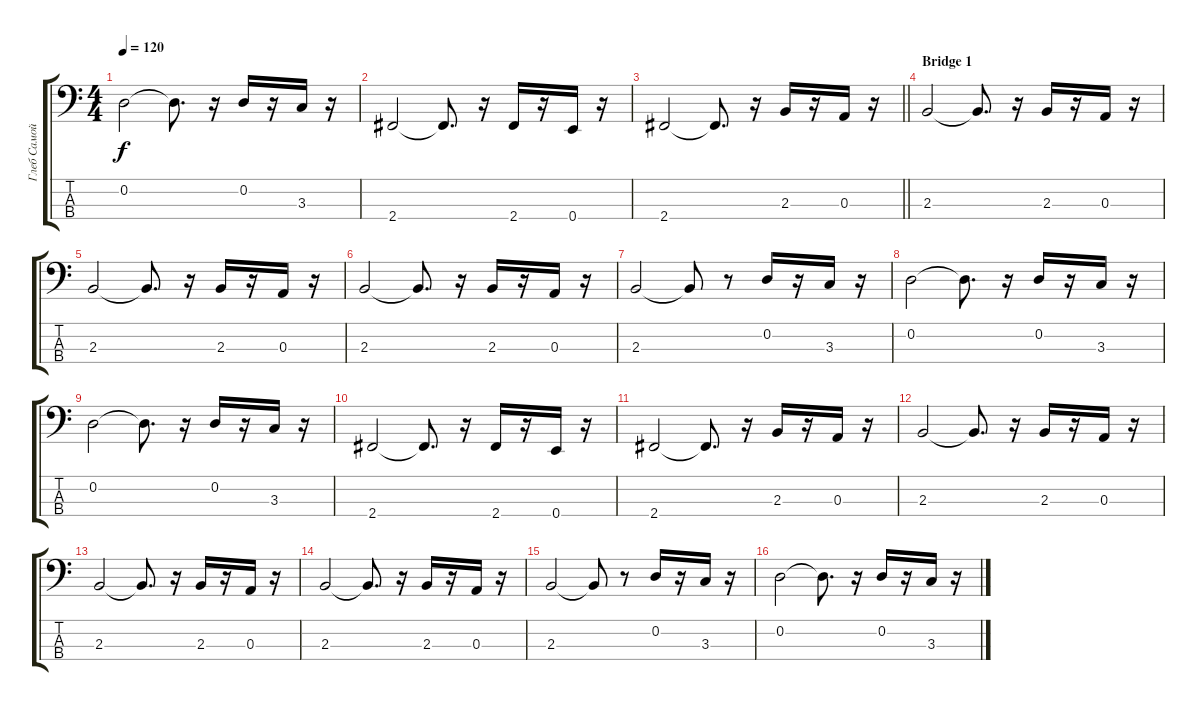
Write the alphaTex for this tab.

\track ("Глеб Самойлов" "Глеб Самой") {instrument slapbass2}
\staff {score tabs}
\tuning (G2 D2 A1 E1) {hide}
\ts (4 4)
\tempo 120
\clef f4
\ks c
0.2.2{dy f} 0.2{t}.8{d} r.16 0.2.16 r.16 3.3.16 r.16 |
2.4.2 2.4{t}.8{d} r.16 2.4.16 r.16 0.4.16 r.16 |
\barLineRight lightlight
2.4.2 2.4{t}.8{d} r.16 2.3.16 r.16 0.3.16 r.16 |
\section ("" "Bridge 1")
2.3.2 2.3{t}.8{d} r.16 2.3.16 r.16 0.3.16 r.16 |
2.3.2 2.3{t}.8{d} r.16 2.3.16 r.16 0.3.16 r.16 |
2.3.2 2.3{t}.8{d} r.16 2.3.16 r.16 0.3.16 r.16 |
2.3.2 2.3{t}.8 r.8 0.2.16 r.16 3.3.16 r.16 |
0.2.2 0.2{t}.8{d} r.16 0.2.16 r.16 3.3.16 r.16 |
0.2.2 0.2{t}.8{d} r.16 0.2.16 r.16 3.3.16 r.16 |
2.4.2 2.4{t}.8{d} r.16 2.4.16 r.16 0.4.16 r.16 |
2.4.2 2.4{t}.8{d} r.16 2.3.16 r.16 0.3.16 r.16 |
2.3.2 2.3{t}.8{d} r.16 2.3.16 r.16 0.3.16 r.16 |
2.3.2 2.3{t}.8{d} r.16 2.3.16 r.16 0.3.16 r.16 |
2.3.2 2.3{t}.8{d} r.16 2.3.16 r.16 0.3.16 r.16 |
2.3.2 2.3{t}.8 r.8 0.2.16 r.16 3.3.16 r.16 |
0.2.2 0.2{t}.8{d} r.16 0.2.16 r.16 3.3.16 r.16
